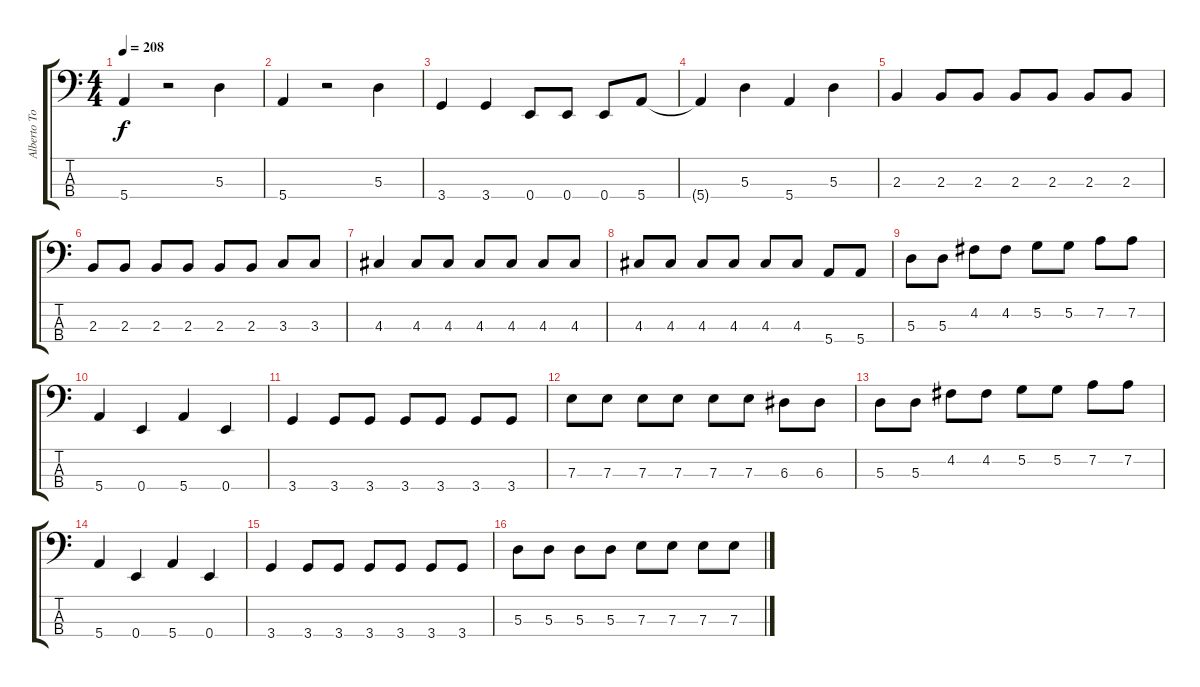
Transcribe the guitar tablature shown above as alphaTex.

\track ("Alberto Torrado - Bajo" "Alberto To") {instrument electricbasspick}
\staff {score tabs}
\tuning (G2 D2 A1 E1) {hide}
\ts (4 4)
\tempo 208
\clef f4
\ks c
5.4.4{dy f} r.2 5.3.4 |
5.4.4 r.2 5.3.4 |
3.4.4 3.4.4 0.4.8 0.4.8 0.4.8 5.4.8 |
5.4{t}.4 5.3.4 5.4.4 5.3.4 |
2.3.4 2.3.8 2.3.8 2.3.8 2.3.8 2.3.8 2.3.8 |
2.3.8 2.3.8 2.3.8 2.3.8 2.3.8 2.3.8 3.3.8 3.3.8 |
4.3.4 4.3.8 4.3.8 4.3.8 4.3.8 4.3.8 4.3.8 |
4.3.8 4.3.8 4.3.8 4.3.8 4.3.8 4.3.8 5.4.8 5.4.8 |
5.3.8 5.3.8 4.2.8 4.2.8 5.2.8 5.2.8 7.2.8 7.2.8 |
5.4.4 0.4.4 5.4.4 0.4.4 |
3.4.4 3.4.8 3.4.8 3.4.8 3.4.8 3.4.8 3.4.8 |
7.3.8 7.3.8 7.3.8 7.3.8 7.3.8 7.3.8 6.3.8 6.3.8 |
5.3.8 5.3.8 4.2.8 4.2.8 5.2.8 5.2.8 7.2.8 7.2.8 |
5.4.4 0.4.4 5.4.4 0.4.4 |
3.4.4 3.4.8 3.4.8 3.4.8 3.4.8 3.4.8 3.4.8 |
5.3.8 5.3.8 5.3.8 5.3.8 7.3.8 7.3.8 7.3.8 7.3.8
